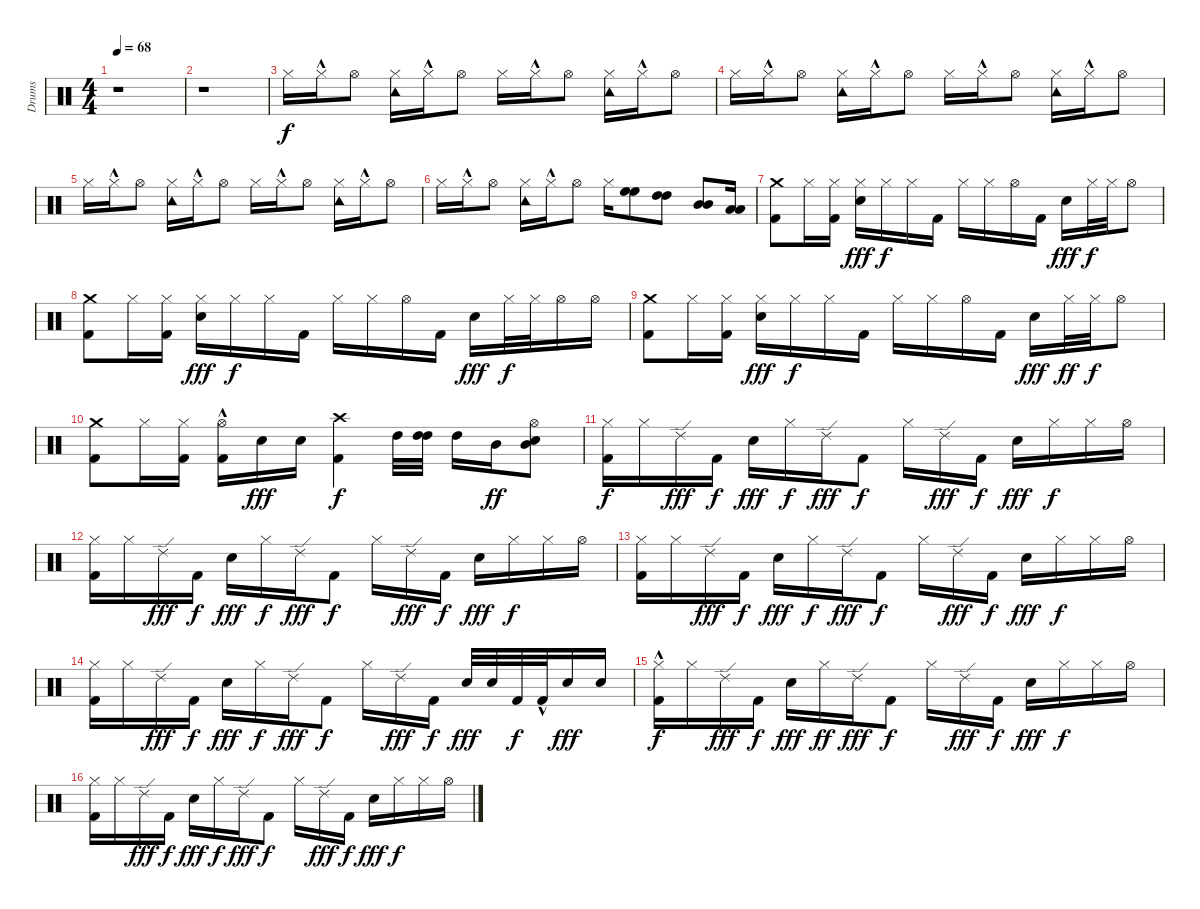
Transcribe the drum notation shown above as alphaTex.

\track ("Drums" "Drums") {instrument percussion}
\staff {score}
\articulation defaults
\ts (4 4)
\tempo 68
\clef neutral
\ks c
r.1{dy f} |
r.1 |
"Hi-Hat (closed)".16{volume 14} "Hi-Hat (closed)"{hac}.16 "Hi-Hat (open)".8 ("Hi-Hat (closed)" "Tambourine (hit)").16 "Hi-Hat (closed)"{hac}.16 "Hi-Hat (open)".8 "Hi-Hat (closed)".16 "Hi-Hat (closed)"{hac}.16 "Hi-Hat (open)".8 ("Hi-Hat (closed)" "Tambourine (hit)").16 "Hi-Hat (closed)"{hac}.16 "Hi-Hat (open)".8 |
"Hi-Hat (closed)".16 "Hi-Hat (closed)"{hac}.16 "Hi-Hat (open)".8 ("Hi-Hat (closed)" "Tambourine (hit)").16 "Hi-Hat (closed)"{hac}.16 "Hi-Hat (open)".8 "Hi-Hat (closed)".16 "Hi-Hat (closed)"{hac}.16 "Hi-Hat (open)".8 ("Hi-Hat (closed)" "Tambourine (hit)").16 "Hi-Hat (closed)"{hac}.16 "Hi-Hat (open)".8 |
"Hi-Hat (closed)".16 "Hi-Hat (closed)"{hac}.16 "Hi-Hat (open)".8 ("Hi-Hat (closed)" "Tambourine (hit)").16 "Hi-Hat (closed)"{hac}.16 "Hi-Hat (open)".8 "Hi-Hat (closed)".16 "Hi-Hat (closed)"{hac}.16 "Hi-Hat (open)".8 ("Hi-Hat (closed)" "Tambourine (hit)").16 "Hi-Hat (closed)"{hac}.16 "Hi-Hat (open)".8 |
"Hi-Hat (closed)".16 "Hi-Hat (closed)"{hac}.16 "Hi-Hat (open)".8 ("Hi-Hat (closed)" "Tambourine (hit)").16 "Hi-Hat (closed)"{hac}.16 "Hi-Hat (open)".8 "Hi-Hat (closed)".16 ("High Floor Tom (hit)" "High Floor Tom (hit)").8{volume 16} ("High Tom (hit)" "High Tom (hit)").8 ("Mid Tom (hit)" "Mid Tom (hit)").8 ("Low Tom (hit)" "Low Tom (hit)").16 |
("Crash medium (hit)" "Kick (hit) 2").8 "Hi-Hat (closed)".16 ("Hi-Hat (closed)" "Kick (hit) 2").16 ("Hi-Hat (closed)" "Snare (hit) 2").16{dy fff} "Hi-Hat (closed)".16{dy f} "Hi-Hat (closed)".16 "Kick (hit) 2".16 "Hi-Hat (closed)".16 "Hi-Hat (closed)".16 "Hi-Hat (open)".16 "Kick (hit) 2".16 "Snare (hit) 2".16{dy fff} "Hi-Hat (closed)".32{dy f} "Hi-Hat (closed)".32 "Hi-Hat (open)".8 |
("Crash medium (hit)" "Kick (hit) 2").8 "Hi-Hat (closed)".16 ("Hi-Hat (closed)" "Kick (hit) 2").16 ("Hi-Hat (closed)" "Snare (hit) 2").16{dy fff} "Hi-Hat (closed)".16{dy f} "Hi-Hat (closed)".16 "Kick (hit) 2".16 "Hi-Hat (closed)".16 "Hi-Hat (closed)".16 "Hi-Hat (open)".16 "Kick (hit) 2".16 "Snare (hit) 2".16{dy fff} "Hi-Hat (closed)".32{dy f} "Hi-Hat (closed)".32 "Hi-Hat (open)".16 "Hi-Hat (open)".16 |
("Crash medium (hit)" "Kick (hit) 2").8 "Hi-Hat (closed)".16 ("Hi-Hat (closed)" "Kick (hit) 2").16 ("Hi-Hat (closed)" "Snare (hit) 2").16{dy fff} "Hi-Hat (closed)".16{dy f} "Hi-Hat (closed)".16 "Kick (hit) 2".16 "Hi-Hat (closed)".16 "Hi-Hat (closed)".16 "Hi-Hat (open)".16 "Kick (hit) 2".16 "Snare (hit) 2".16{dy fff} "Hi-Hat (closed)".32{dy ff} "Hi-Hat (closed)".32{dy f} "Hi-Hat (open)".8 |
("Crash medium (hit)" "Kick (hit) 2").8 "Hi-Hat (closed)".16 ("Hi-Hat (closed)" "Kick (hit) 2").16 ("Hi-Hat (open)" "Kick (hit) 2"{hac}).16 "Snare (hit) 2".16{dy fff} "Snare (hit) 2".16 ("Crash high (hit)" "Kick (hit) 2").4{dy f} "High Tom (hit)".32 ("High Tom (hit)" "High Tom (hit)").32 "High Tom (hit)".16 "Mid Tom (hit)".16{dy ff} ("Snare (hit) 2" "Mid Tom (hit)" "Hi-Hat (open)").8 |
("Hi-Hat (closed)" "Kick (hit) 2").16{dy f} "Hi-Hat (closed)".16 "Ride (edge) 2".16{dy fff} "Kick (hit) 2".16{dy f} "Snare (hit) 2".16{dy fff} "Hi-Hat (closed)".16{dy f} "Ride (edge) 2".16{dy fff} "Kick (hit) 2".8{dy f} "Hi-Hat (closed)".16 "Ride (edge) 2".16{dy fff} "Kick (hit) 2".16{dy f} "Snare (hit) 2".16{dy fff} "Hi-Hat (closed)".16{dy f} "Hi-Hat (closed)".16 "Hi-Hat (open)".16 |
("Hi-Hat (closed)" "Kick (hit) 2").16 "Hi-Hat (closed)".16 "Ride (edge) 2".16{dy fff} "Kick (hit) 2".16{dy f} "Snare (hit) 2".16{dy fff} "Hi-Hat (closed)".16{dy f} "Ride (edge) 2".16{dy fff} "Kick (hit) 2".8{dy f} "Hi-Hat (closed)".16 "Ride (edge) 2".16{dy fff} "Kick (hit) 2".16{dy f} "Snare (hit) 2".16{dy fff} "Hi-Hat (closed)".16{dy f} "Hi-Hat (closed)".16 "Hi-Hat (open)".16 |
("Hi-Hat (closed)" "Kick (hit) 2").16 "Hi-Hat (closed)".16 "Ride (edge) 2".16{dy fff} "Kick (hit) 2".16{dy f} "Snare (hit) 2".16{dy fff} "Hi-Hat (closed)".16{dy f} "Ride (edge) 2".16{dy fff} "Kick (hit) 2".8{dy f} "Hi-Hat (closed)".16 "Ride (edge) 2".16{dy fff} "Kick (hit) 2".16{dy f} "Snare (hit) 2".16{dy fff} "Hi-Hat (closed)".16{dy f} "Hi-Hat (closed)".16 "Hi-Hat (open)".16 |
("Hi-Hat (closed)" "Kick (hit) 2").16 "Hi-Hat (closed)".16 "Ride (edge) 2".16{dy fff} "Kick (hit) 2".16{dy f} "Snare (hit) 2".16{dy fff} "Hi-Hat (closed)".16{dy f} "Ride (edge) 2".16{dy fff} "Kick (hit) 2".8{dy f} "Hi-Hat (closed)".16 "Ride (edge) 2".16{dy fff} "Kick (hit) 2".16{dy f} "Snare (hit) 2".32{dy fff} "Snare (hit) 2".32 "Kick (hit) 2".32{dy f} "Kick (hit) 2"{hac}.32 "Snare (hit) 2".16{dy fff} "Snare (hit) 2".16 |
("Hi-Hat (closed)" "Kick (hit) 2"{hac}).16{dy f} "Hi-Hat (closed)".16 "Ride (edge) 2".16{dy fff} "Kick (hit) 2".16{dy f} "Snare (hit) 2".16{dy fff} "Hi-Hat (closed)".16{dy ff} "Ride (edge) 2".16{dy fff} "Kick (hit) 2".8{dy f} "Hi-Hat (closed)".16 "Ride (edge) 2".16{dy fff} "Kick (hit) 2".16{dy f} "Snare (hit) 2".16{dy fff} "Hi-Hat (closed)".16{dy f} "Hi-Hat (closed)".16 "Hi-Hat (open)".16 |
("Hi-Hat (closed)" "Kick (hit) 2").16 "Hi-Hat (closed)".16 "Ride (edge) 2".16{dy fff} "Kick (hit) 2".16{dy f} "Snare (hit) 2".16{dy fff} "Hi-Hat (closed)".16{dy f} "Ride (edge) 2".16{dy fff} "Kick (hit) 2".8{dy f} "Hi-Hat (closed)".16 "Ride (edge) 2".16{dy fff} "Kick (hit) 2".16{dy f} "Snare (hit) 2".16{dy fff} "Hi-Hat (closed)".16{dy f} "Hi-Hat (closed)".16 "Hi-Hat (open)".16
